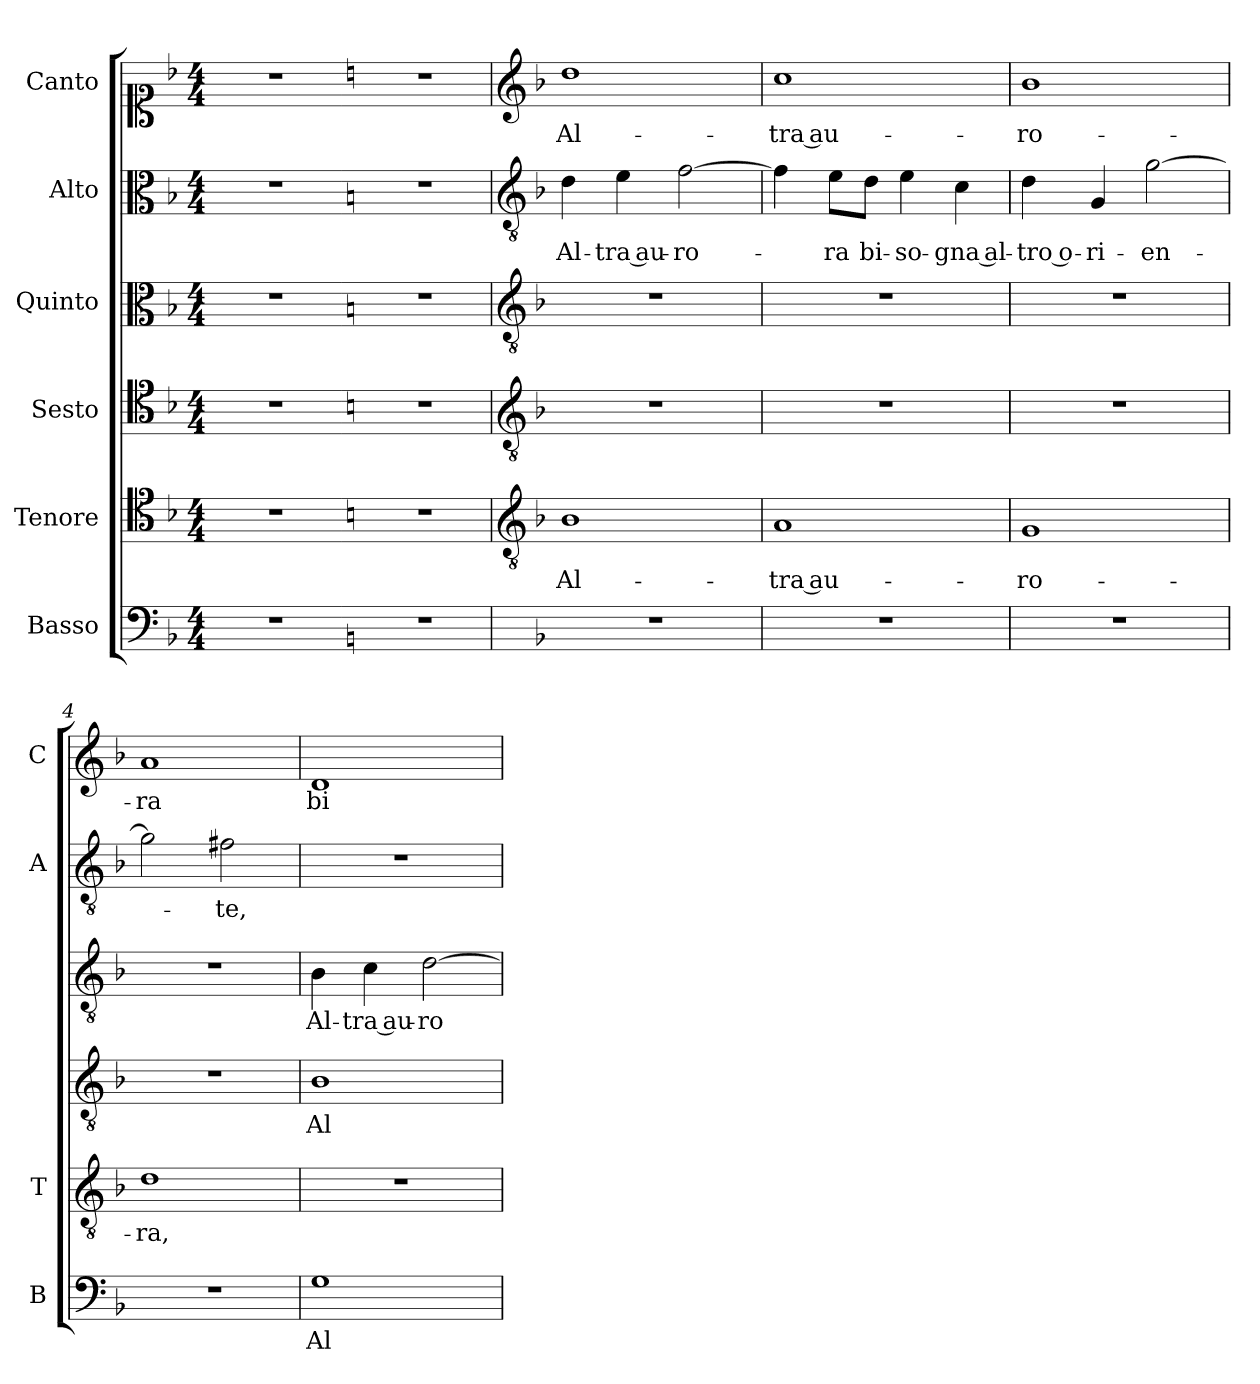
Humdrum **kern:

**kern	**text	**kern	**text	**kern	**text	**kern	**text	**kern	**text	**kern	**text
*part6	*part6	*part5	*part5	*part4	*part4	*part3	*part3	*part2	*part2	*part1	*part1
*staff6	*staff6	*staff5	*staff5	*staff4	*staff4	*staff3	*staff3	*staff2	*staff2	*staff1	*staff1
*I"Basso	*	*I"Tenore	*	*I"Sesto	*	*I"Quinto	*	*I"Alto	*	*I"Canto	*
*I'B	*	*I'T	*	*	*	*	*	*I'A	*	*I'C	*
*clefF4	*	*clefC4	*	*clefC4	*	*clefC3	*	*clefC3	*	*clefC1	*
*k[b-]	*	*k[b-]	*	*k[b-]	*	*k[b-]	*	*k[b-]	*	*k[b-]	*
*F:	*	*F:	*	*F:	*	*F:	*	*F:	*	*F:	*
*M4/4	*	*M4/4	*	*M4/4	*	*M4/4	*	*M4/4	*	*M4/4	*
=	=	=	=	=	=	=	=	=	=	=	=
1r	.	1r	.	1r	.	1r	.	1r	.	1r	.
=1X-	=1X-	=1X-	=1X-	=1X-	=1X-	=1X-	=1X-	=1X-	=1X-	=1X-	=1X-
*k[]	*	*k[]	*	*k[]	*	*k[]	*	*k[]	*	*k[]	*
*C:	*	*C:	*	*C:	*	*C:	*	*C:	*	*C:	*
1r	.	1r	.	1r	.	1r	.	1r	.	1r	.
=1	=1	=1	=1	=1	=1	=1	=1	=1	=1	=1	=1
*	*	*clefGv2	*	*clefGv2	*	*clefGv2	*	*clefGv2	*	*clefG2	*
*k[b-]	*	*k[b-]	*	*k[b-]	*	*k[b-]	*	*k[b-]	*	*k[b-]	*
*F:	*	*F:	*	*F:	*	*F:	*	*F:	*	*F:	*
!	!	!	!LO:LY:b	!	!	!	!	!	!	!	!
!	!	!	!	!	!	!	!	!	!LO:LY:b	!	!
!	!	!	!	!	!	!	!	!	!	!	!LO:LY:b
1r	.	1B-	Al-	1r	.	1r	.	4d\	Al-	1dd	Al-
!	!	!	!	!	!	!	!	!	!LO:LY:b	!	!
.	.	.	.	.	.	.	.	4e\	-tra au-	.	.
!	!	!	!	!	!	!	!	!	!LO:LY:b	!	!
.	.	.	.	.	.	.	.	[2f\	-ro-	.	.
=2	=2	=2	=2	=2	=2	=2	=2	=2	=2	=2	=2
!	!	!	!LO:LY:b	!	!	!	!	!	!	!	!
!	!	!	!	!	!	!	!	!	!	!	!LO:LY:b
1r	.	1A	-tra au-	1r	.	1r	.	4f\]	.	1cc	-tra au-
!	!	!	!	!	!	!	!	!	!LO:LY:b	!	!
.	.	.	.	.	.	.	.	8e\L	-ra	.	.
!	!	!	!	!	!	!	!	!	!LO:LY:b	!	!
.	.	.	.	.	.	.	.	8d\J	bi-	.	.
!	!	!	!	!	!	!	!	!	!LO:LY:b	!	!
.	.	.	.	.	.	.	.	4e\	-so-	.	.
!	!	!	!	!	!	!	!	!	!LO:LY:b	!	!
.	.	.	.	.	.	.	.	4c\	-gna al-	.	.
=3	=3	=3	=3	=3	=3	=3	=3	=3	=3	=3	=3
!	!	!	!LO:LY:b	!	!	!	!	!	!	!	!
!	!	!	!	!	!	!	!	!	!LO:LY:b	!	!
!	!	!	!	!	!	!	!	!	!	!	!LO:LY:b
1r	.	1G	-ro-	1r	.	1r	.	4d\	-tro o-	1b-	-ro-
!	!	!	!	!	!	!	!	!	!LO:LY:b	!	!
.	.	.	.	.	.	.	.	4G/	-ri-	.	.
!	!	!	!	!	!	!	!	!	!LO:LY:b	!	!
.	.	.	.	.	.	.	.	[2g\	-en-	.	.
=4	=4	=4	=4	=4	=4	=4	=4	=4	=4	=4	=4
!	!	!	!LO:LY:b	!	!	!	!	!	!	!	!
!	!	!	!	!	!	!	!	!	!	!	!LO:LY:b
1r	.	1d	-ra,	1r	.	1r	.	2g\]	.	1a	-ra
!	!	!	!	!	!	!	!	!	!LO:LY:b	!	!
.	.	.	.	.	.	.	.	2f#X\	-te,	.	.
=5	=5	=5	=5	=5	=5	=5	=5	=5	=5	=5	=5
!	!LO:LY:b	!	!	!	!	!	!	!	!	!	!
!	!	!	!	!	!LO:LY:b	!	!	!	!	!	!
!	!	!	!	!	!	!	!LO:LY:b	!	!	!	!
!	!	!	!	!	!	!	!	!	!	!	!LO:LY:b
1G	Al-	1r	.	1B-	Al-	4B-\	Al-	1r	.	1d	bi-
!	!	!	!	!	!	!	!LO:LY:b	!	!	!	!
.	.	.	.	.	.	4c\	-tra au-	.	.	.	.
!	!	!	!	!	!	!	!LO:LY:b	!	!	!	!
.	.	.	.	.	.	[2d\	-ro-	.	.	.	.
=	=	=	=	=	=	=	=	=	=	=	=
*-	*-	*-	*-	*-	*-	*-	*-	*-	*-	*-	*-
